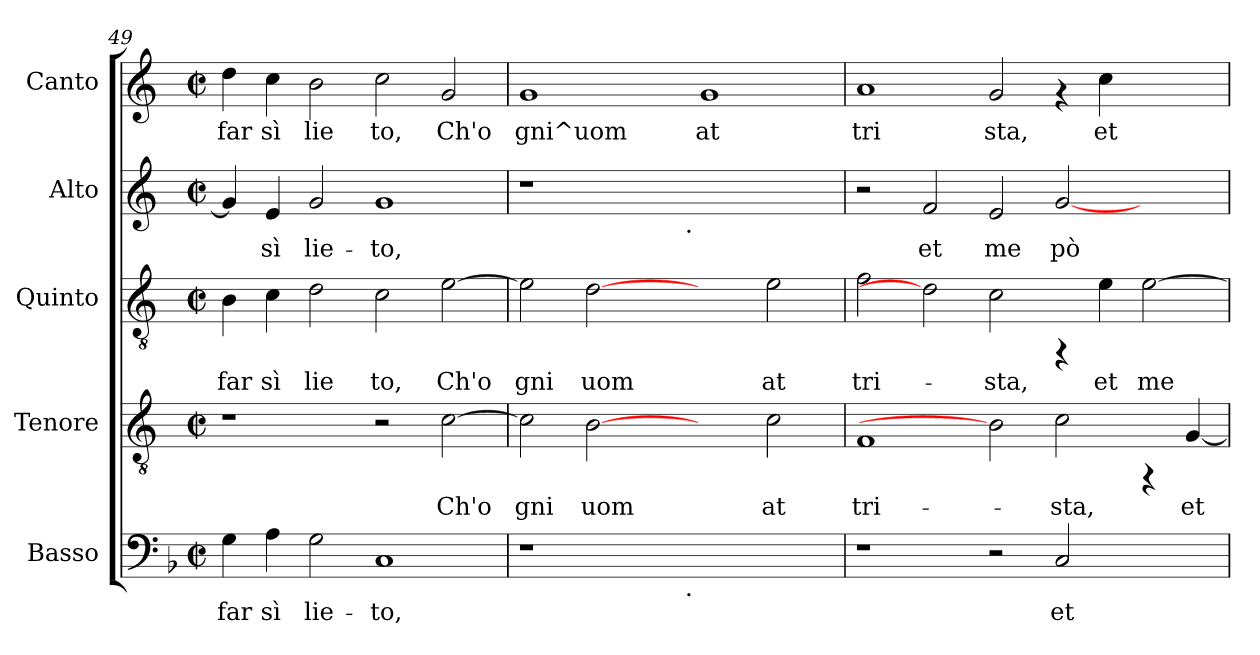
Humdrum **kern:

**kern	**text	**kern	**text	**kern	**text	**kern	**text	**kern	**text
*part5	*part5	*part4	*part4	*part3	*part3	*part2	*part2	*part1	*part1
*staff5	*staff5	*staff4	*staff4	*staff3	*staff3	*staff2	*staff2	*staff1	*staff1
*I"Basso	*	*I"Tenore	*	*I"Quinto	*	*I"Alto	*	*I"Canto	*
*clefF4	*	*clefGv2	*	*clefGv2	*	*clefG2	*	*clefG2	*
*	*	*ITrd-3c-5	*	*ITrd-3c-5	*	*ITrd-3c-5	*	*ITrd-3c-5	*
*k[b-]	*	*k[b-]	*	*k[b-]	*	*k[b-]	*	*k[b-]	*
*F:	*	*F:	*	*F:	*	*F:	*	*F:	*
*M2/2	*	*M2/2	*	*M2/2	*	*M2/2	*	*M2/2	*
*met(c|)	*	*met(c|)	*	*met(c|)	*	*met(c|)	*	*met(c|)	*
=49	=49	=49	=49	=49	=49	=49	=49	=49	=49
!	!LO:LY:b:cj	!	!	!	!LO:LY:b:cj	!	!LO:LY:b:cj	!	!LO:LY:b:cj
4G\	far	1r	.	4e\	far	4cc/]	.	4gg\	far
!	!LO:LY:b:cj	!	!	!	!LO:LY:b:cj	!	!LO:LY:b:cj	!	!LO:LY:b:cj
4A\	sì	.	.	4f\	sì	4a/	sì	4ff\	sì
!	!LO:LY:b:cj	!	!	!	!LO:LY:b:cj	!	!LO:LY:b:cj	!	!LO:LY:b:cj
2G\	lie-	.	.	2g\	lie	2cc/	lie-	2ee\	lie
!	!LO:LY:b:cj	!	!	!	!LO:LY:b:cj	!	!LO:LY:b:cj	!	!LO:LY:b:cj
1C	-to,	2r	.	2f\	to,	1cc	-to,	2ff\	to,
!	!	!	!LO:LY:b:cj	!	!LO:LY:b:cj	!	!	!	!LO:LY:b:cj
.	.	[>2f\	Ch'o	[>2a\	Ch'o	.	.	2cc/	Ch'o
=50	=50	=50	=50	=50	=50	=50	=50	=50	=50
!	!	!	!LO:LY:b:cj	!	!LO:LY:b:cj	!	!	!	!LO:LY:b:cj
*^	*	*	*	*	*	*^	*	*	*
1r	2ryy	.	2f\]	gni	2a\]	gni	1r	2ryy	.	1cc	gni^uom
!	!	!	!	!LO:LY:b:cj	!	!LO:LY:b:cj	!	!	!	!	!
.	4ryy	.	[2e	uom	[2g	uom	.	4ryy	.	.	.
.	8ryy	.	.	.	.	.	.	8ryy	.	.	.
.	16ryy	.	.	.	.	.	.	16ryy	.	.	.
.	64ryy	.	.	.	.	.	.	64ryy	.	.	.
!	!	!	!	!	!	!	!	!LO:TX:b:t=.	!	!	!
!	!LO:TX:b:t=.	!	!	!	!	!	!	!	!	!	!
.	1ryy	.	.	.	.	.	.	1ryy	.	.	.
!	!	!	!	!	!	!	!	!	!	!	!LO:LY:b:cj
1ryy	.	.	2ryy	.	2ryy	.	1ryy	.	.	1cc	at
!	!	!	!	!LO:LY:b:cj	!	!LO:LY:b:cj	!	!	!	!	!
.	.	.	2f\	at	2a\	at	.	.	.	.	.
.	32.ryy	.	.	.	.	.	.	32.ryy	.	.	.
!!LO:LB:g=z
=51	=51	=51	=51	=51	=51	=51	=51	=51	=51	=51	=51
!	!	!	!	!LO:LY:b:cj	!	!LO:LY:b:cj	!	!	!	!	!LO:LY:b:cj
*v	*v	*	*	*	*	*	*v	*v	*	*	*
1r	.	1B-	tri-	2b-\	tri-	2r	.	1dd	tri
!	!	!	!	!	!	!	!LO:LY:b:cj	!	!
.	.	.	.	2g]	.	2b-/	et	.	.
!	!	!	!	!	!LO:LY:b:cj	!	!LO:LY:b:cj	!	!LO:LY:b:cj
2r	.	2e]	.	2f\	-sta,	2a/	me	2cc/	sta,
!	!LO:LY:b:cj	!	!LO:LY:b:cj	!	!	!	!LO:LY:b:cj	!	!
2C/	et	2f\	-sta,	4rFF	.	[<2cc/	pò	4rf	.
!	!	!	!	!	!LO:LY:b:cj	!	!	!	!LO:LY:b:cj
.	.	.	.	4a\	et	.	.	4ff\	et
!	!	!	!	!	!LO:LY:b:cj	!	!	!	!
2ryy	.	4rFF	.	[>2a\	me	2ryy	.	2ryy	.
!	!	!	!LO:LY:b:cj	!	!	!	!	!	!
.	.	[<4c/	et	.	.	.	.	.	.
=	=	=	=	=	=	=	=	=	=
*-	*-	*-	*-	*-	*-	*-	*-	*-	*-
